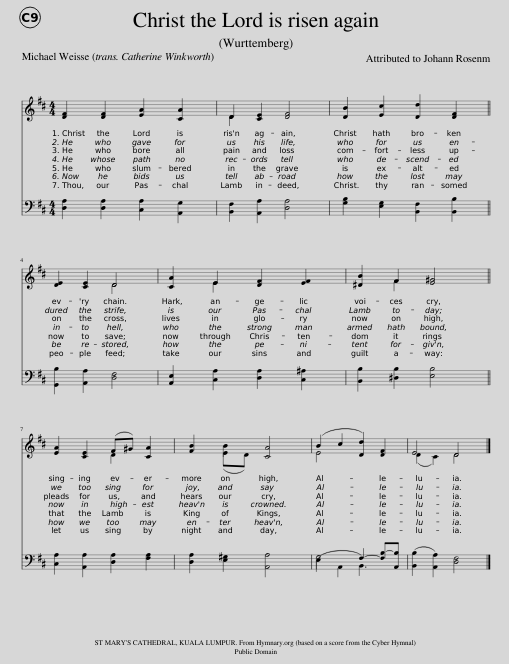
X:1
%%score ( 1 2 ) ( 3 4 )
L:1/8
M:4/4
I:linebreak $
K:D
V:1 treble
V:2 treble
V:3 bass
V:4 bass
V:1
 [DF]2 [DF]2 [EA]2 [CA]2 | D2 [CE]2 [DF]4 | [DB]2 [Ec]2 [Dd]2 [DF]2 ||$ [DE]2 [CE]2 D4 | [CA]2 E2 [DF]2 [EF]2 | %5
 [^DB]2 F2 [E^G]4 ||$ [EA]2 [CE]2 (F^G) [CA]2 | [FB]2 (ED) [CA]4 | (B2 c2 [Dd]2) [DF]2 | (D2 C2) D4 |] %10
V:2
 x8 | D2 x6 | x8 ||$ x4 D4 | x2 E2 x4 | %5
 x2 F2 x4 ||$ x4 D2 x2 | x2 B2 x4 | E4 x4 | E4 D4 |] %10
V:3
 [D,A,]2 [D,A,]2 [C,A,]2 [A,,G,]2 | [B,,F,]2 [A,,A,]2 [D,A,]4 | [G,B,]2 [E,G,]2 [B,,F,]2 [B,,B,]2 ||$ [G,,B,]2 [A,,A,]2 [D,F,]4 | [A,,E,]2 [C,A,]2 [D,A,]2 [C,^A,]2 | %5
 [B,,B,]2 [^D,B,]2 [E,B,]4 ||$ [C,A,]2 [A,,A,]2 [D,A,]2 [F,A,]2 | [D,A,]2 [E,^G,]2 [A,,A,]4 | (E,2 A,,2 F,2-) [F,B,-][A,,B,] | ([B,,B,]2 [A,,A,]2) [D,F,]4 |] %10
V:4
 x8 | x8 | x8 ||$ x8 | x8 | %5
 x8 ||$ x8 | x8 | G,4 B,,3 x | x8 |] %10
